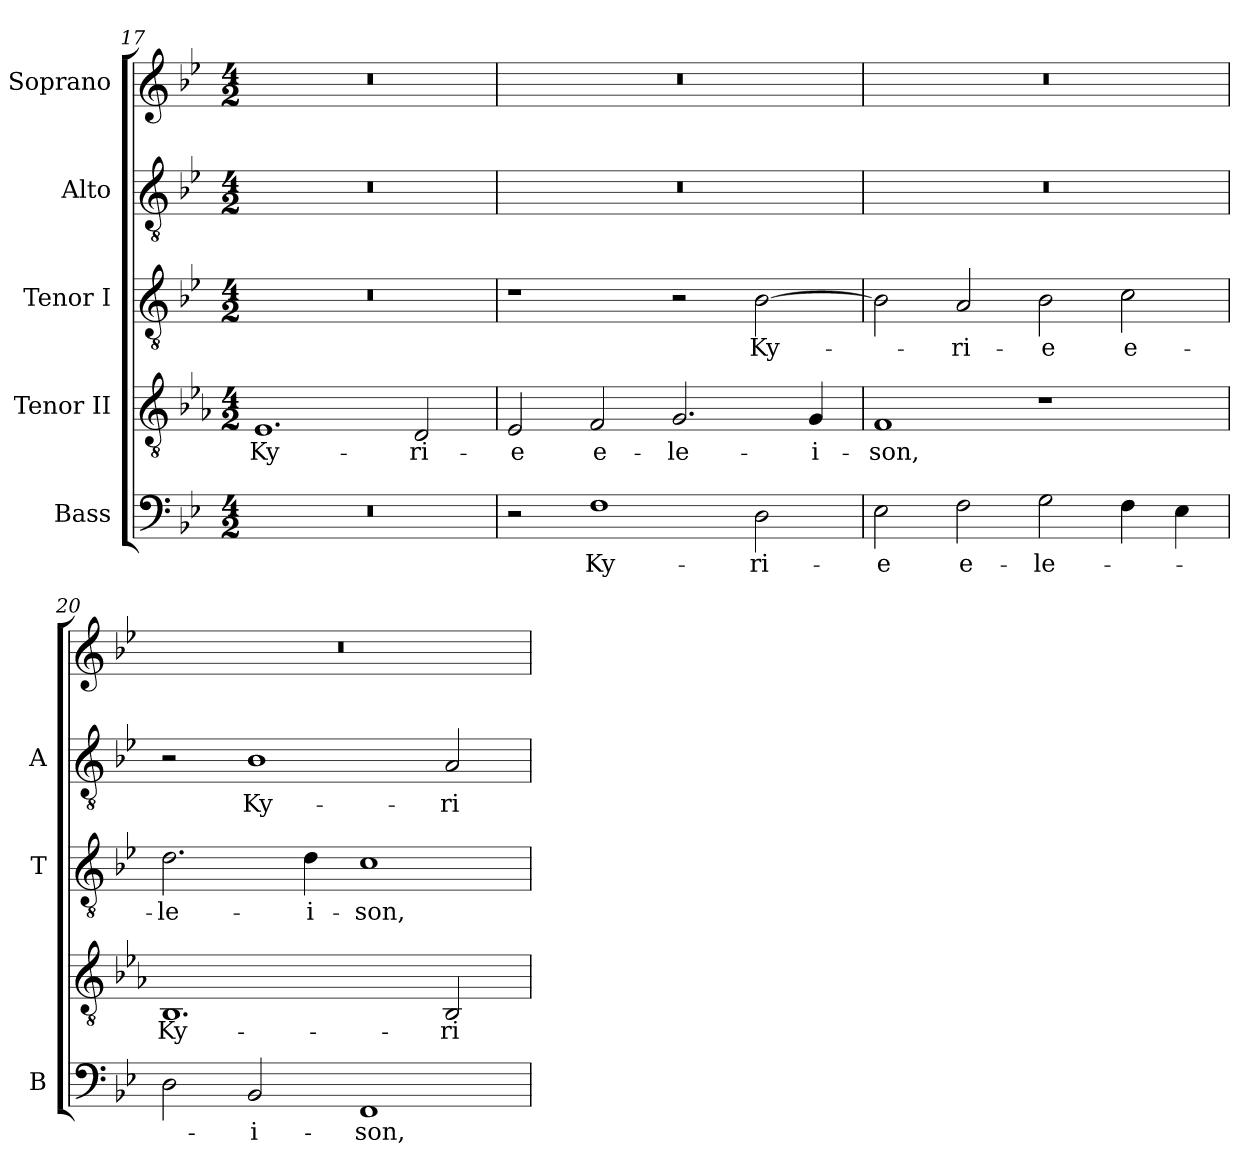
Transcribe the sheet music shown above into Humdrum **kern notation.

**kern	**text	**kern	**text	**kern	**text	**kern	**text	**kern
*part5	*part5	*part4	*part4	*part3	*part3	*part2	*part2	*part1
*staff5	*staff5	*staff4	*staff4	*staff3	*staff3	*staff2	*staff2	*staff1
*I"Bass	*	*I"Tenor II	*	*I"Tenor I	*	*I"Alto	*	*I"Soprano
*I'B	*	*	*	*I'T	*	*I'A	*	*
!!LO:PB:g=z
*clefF4	*	*clefGv2	*	*clefGv2	*	*clefGv2	*	*clefG2
*	*	*ITrd-4c-7	*	*	*	*	*	*
*k[b-e-]	*	*k[b-e-]	*	*k[b-e-]	*	*k[b-e-]	*	*k[b-e-]
*B-:	*	*B-:	*	*B-:	*	*B-:	*	*B-:
*M4/2	*	*M4/2	*	*M4/2	*	*M4/2	*	*M4/2
=17	=17	=17	=17	=17	=17	=17	=17	=17
!LO:N:vis=1	!	!	!	!	!	!	!	!
!	!	!	!LO:LY:b:color=#000000	!LO:N:vis=1	!	!LO:N:vis=1	!	!LO:N:vis=1
0r	.	1.B-i	Ky-	0r	.	0r	.	0r
!	!	!	!LO:LY:b:color=#000000	!	!	!	!	!
.	.	2Ai/	-ri-	.	.	.	.	.
=18	=18	=18	=18	=18	=18	=18	=18	=18
!	!	!	!LO:LY:b:color=#000000	!	!	!LO:N:vis=1	!	!LO:N:vis=1
2r	.	2B-i/	-e	1r	.	0r	.	0r
!	!LO:LY:b:color=#000000	!	!	!	!	!	!	!
!	!	!	!LO:LY:b:color=#000000	!	!	!	!	!
1Fi	Ky-	2ci/	e-	.	.	.	.	.
!	!	!	!LO:LY:b:color=#000000	!	!	!	!	!
.	.	2.di/	-le-	2r	.	.	.	.
!	!LO:LY:b:color=#000000	!	!	!	!	!	!	!
!	!	!	!	!	!LO:LY:b:color=#000000	!	!	!
2Di\	-ri-	.	.	[>2B-i\	Ky-	.	.	.
!	!	!	!LO:LY:b:color=#000000	!	!	!	!	!
.	.	4di/	-i-	.	.	.	.	.
=19	=19	=19	=19	=19	=19	=19	=19	=19
!	!LO:LY:b:color=#000000	!	!	!	!	!	!	!
!	!	!	!LO:LY:b:color=#000000	!	!	!LO:N:vis=1	!	!LO:N:vis=1
2E-i\	-e	1ci	-son,	2B-i\]	.	0r	.	0r
!	!LO:LY:b:color=#000000	!	!	!	!	!	!	!
!	!	!	!	!	!LO:LY:b:color=#000000	!	!	!
2Fi\	e-	.	.	2Ai/	-ri-	.	.	.
!	!LO:LY:b:color=#000000	!	!	!	!	!	!	!
!	!	!	!	!	!LO:LY:b:color=#000000	!	!	!
2Gi\	-le-	1r	.	2B-i\	-e	.	.	.
!	!	!	!	!	!LO:LY:b:color=#000000	!	!	!
4Fi\	.	.	.	2ci\	e-	.	.	.
4E-i\	.	.	.	.	.	.	.	.
=20	=20	=20	=20	=20	=20	=20	=20	=20
!	!	!	!LO:LY:b:color=#000000	!	!	!	!	!
!	!	!	!	!	!LO:LY:b:color=#000000	!	!	!LO:N:vis=1
2Di\	.	1.Fi	Ky-	2.di\	-le-	2r	.	0r
!	!LO:LY:b:color=#000000	!	!	!	!	!	!	!
!	!	!	!	!	!	!	!LO:LY:b:color=#000000	!
2BB-i/	-i-	.	.	.	.	1B-i	Ky-	.
!	!	!	!	!	!LO:LY:b:color=#000000	!	!	!
.	.	.	.	4di\	-i-	.	.	.
!	!LO:LY:b:color=#000000	!	!	!	!	!	!	!
!	!	!	!	!	!LO:LY:b:color=#000000	!	!	!
1FFi	-son,	.	.	1ci	-son,	.	.	.
!	!	!	!LO:LY:b:color=#000000	!	!	!	!	!
!	!	!	!	!	!	!	!LO:LY:b:color=#000000	!
.	.	2Fi/	-ri-	.	.	2Ai/	-ri-	.
=	=	=	=	=	=	=	=	=
*-	*-	*-	*-	*-	*-	*-	*-	*-
